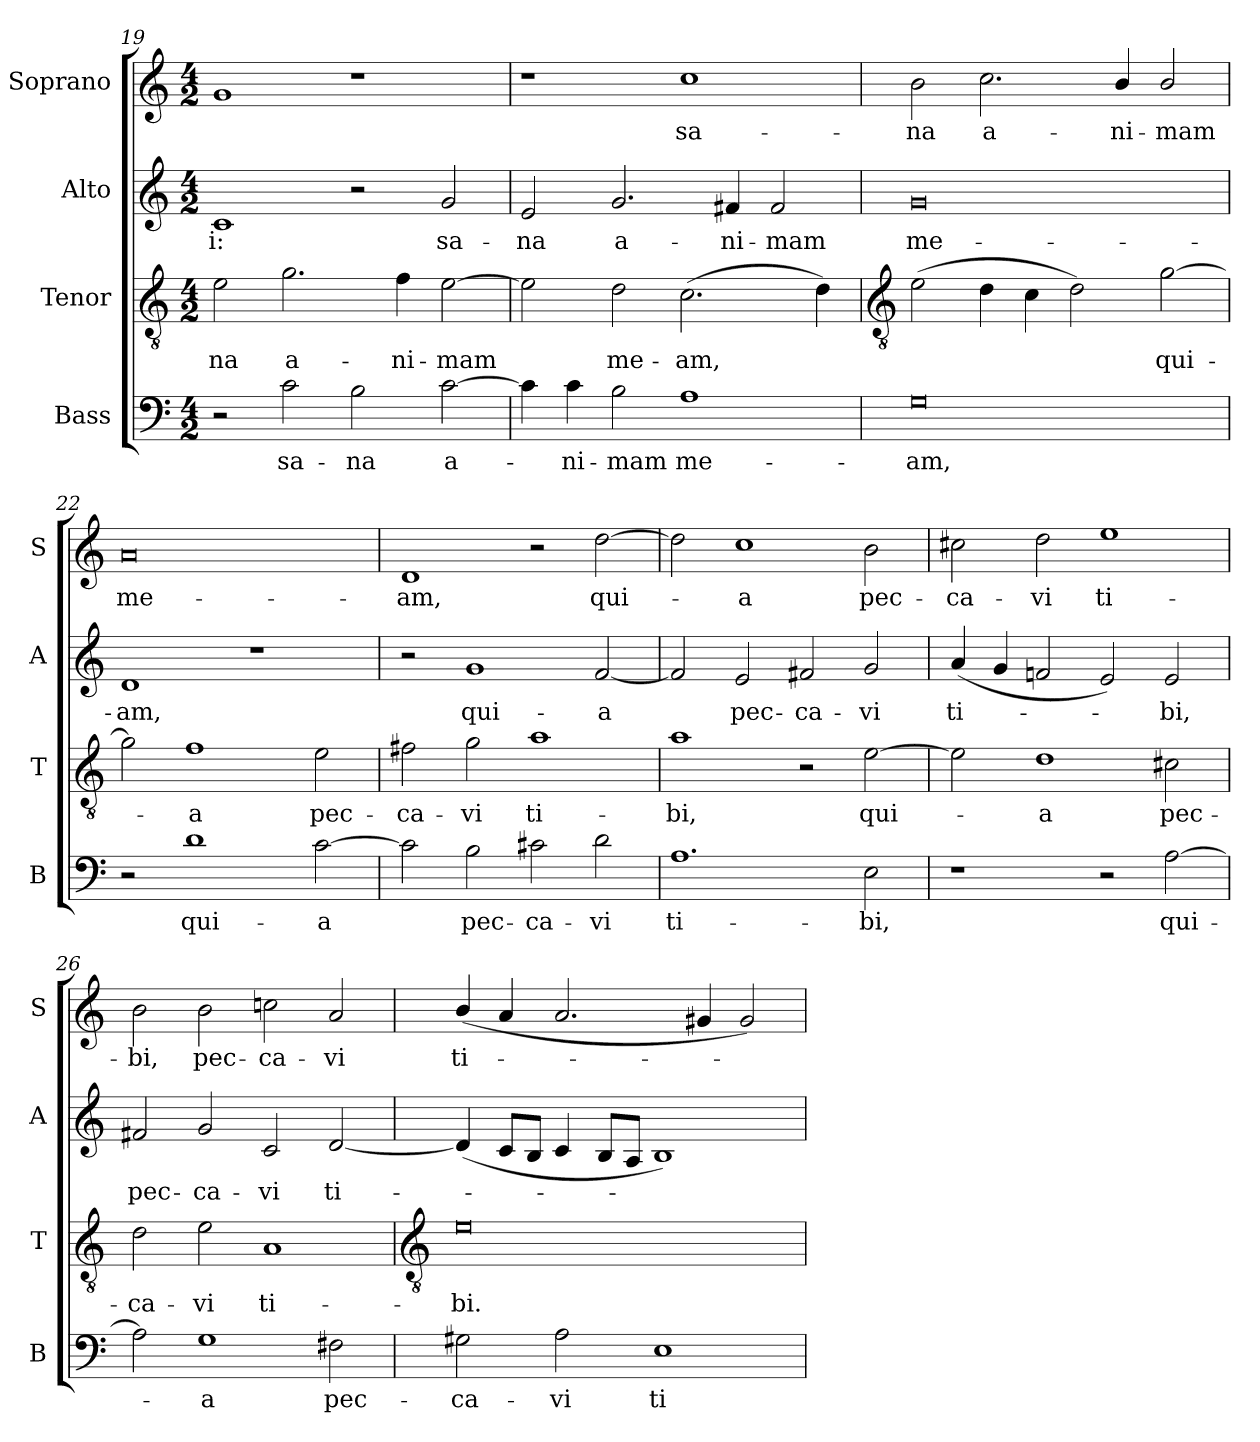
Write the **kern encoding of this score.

**kern	**text	**kern	**text	**kern	**text	**kern	**text
*part4	*part4	*part3	*part3	*part2	*part2	*part1	*part1
*staff4	*staff4	*staff3	*staff3	*staff2	*staff2	*staff1	*staff1
*I"Bass	*	*I"Tenor	*	*I"Alto	*	*I"Soprano	*
*I'B	*	*I'T	*	*I'A	*	*I'S	*
*clefF4	*	*clefGv2	*	*clefG2	*	*clefG2	*
*k[]	*	*k[]	*	*k[]	*	*k[]	*
*C:	*	*C:	*	*C:	*	*C:	*
*M4/2	*	*M4/2	*	*M4/2	*	*M4/2	*
=19	=19	=19	=19	=19	=19	=19	=19
!	!	!	!LO:LY:b	!	!LO:LY:b	!	!
2r	.	2e	-na	1c	-i:	1g	.
!	!LO:LY:b	!	!LO:LY:b	!	!	!	!
2c	sa-	2.g	a-	.	.	.	.
!	!LO:LY:b	!	!	!	!	!	!
2B	-na	.	.	2r	.	1r	.
!	!	!	!LO:LY:b	!	!	!	!
.	.	4f	-ni-	.	.	.	.
!	!LO:LY:b	!	!LO:LY:b	!	!LO:LY:b	!	!
[2c	a-	[2e	-mam	2g	sa-	.	.
=20	=20	=20	=20	=20	=20	=20	=20
!	!	!	!	!	!LO:LY:b	!	!
4c]	.	2e]	.	2e	-na	1r	.
!	!LO:LY:b	!	!	!	!	!	!
4c	ni-	.	.	.	.	.	.
!	!LO:LY:b	!	!LO:LY:b	!	!LO:LY:b	!	!
2B	-mam	2d	me-	2.g	a-	.	.
!	!LO:LY:b	!	!LO:LY:b	!	!	!	!LO:LY:b
1A	me-	(>2.c	-am,	.	.	1cc	sa-
!	!	!	!	!	!LO:LY:b	!	!
.	.	.	.	4f#X	-ni-	.	.
!	!	!	!	!	!LO:LY:b	!	!
.	.	.	.	2f#	-mam	.	.
.	.	4d)	.	.	.	.	.
!!LO:LB:g=z
=21	=21	=21	=21	=21	=21	=21	=21
*	*	*clefGv2	*	*	*	*	*
!	!LO:LY:b	!	!	!	!LO:LY:b	!	!LO:LY:b
0G	-am,	(>2e	.	0g	me-	2b	-na
!	!	!	!	!	!	!	!LO:LY:b
.	.	4d	.	.	.	2.cc	a-
.	.	4c	.	.	.	.	.
.	.	2d)	.	.	.	.	.
!	!	!	!	!	!	!	!LO:LY:b
.	.	.	.	.	.	4b/	-ni-
!	!	!	!LO:LY:b	!	!	!	!LO:LY:b
.	.	[2g	qui-	.	.	2b/	-mam
=22	=22	=22	=22	=22	=22	=22	=22
!	!	!	!	!	!LO:LY:b	!	!LO:LY:b
2r	.	2g]	.	1d	-am,	0a	me-
!	!LO:LY:b	!	!LO:LY:b	!	!	!	!
1d	qui-	1f	a	.	.	.	.
.	.	.	.	1r	.	.	.
!	!LO:LY:b	!	!LO:LY:b	!	!	!	!
[2c	-a	2e	pec-	.	.	.	.
=23	=23	=23	=23	=23	=23	=23	=23
!	!	!	!LO:LY:b	!	!	!	!LO:LY:b
2c]	.	2f#X	-ca-	2r	.	1d	-am,
!	!LO:LY:b	!	!LO:LY:b	!	!LO:LY:b	!	!
2B	pec-	2g	-vi	1g	qui-	.	.
!	!LO:LY:b	!	!LO:LY:b	!	!	!	!
2c#X	-ca-	1a	ti-	.	.	2r	.
!	!LO:LY:b	!	!	!	!LO:LY:b	!	!LO:LY:b
2d	-vi	.	.	[2f	-a	[2dd	qui-
=24	=24	=24	=24	=24	=24	=24	=24
!	!LO:LY:b	!	!LO:LY:b	!	!	!	!
1.A	ti-	1a	-bi,	2f]	.	2dd]	.
!	!	!	!	!	!LO:LY:b	!	!LO:LY:b
.	.	.	.	2e	pec-	1cc	a
!	!	!	!	!	!LO:LY:b	!	!
.	.	2r	.	2f#X	-ca-	.	.
!	!LO:LY:b	!	!LO:LY:b	!	!LO:LY:b	!	!LO:LY:b
2E	-bi,	[2e	qui-	2g	-vi	2b	pec-
=25	=25	=25	=25	=25	=25	=25	=25
!	!	!	!	!	!LO:LY:b	!	!LO:LY:b
1r	.	2e]	.	(<4a	ti-	2cc#X	-ca-
.	.	.	.	4g	.	.	.
!	!	!	!LO:LY:b	!	!	!	!LO:LY:b
.	.	1d	a	2fn	.	2dd	-vi
!	!	!	!	!	!	!	!LO:LY:b
2r	.	.	.	2e)	.	1ee	ti-
!	!LO:LY:b	!	!LO:LY:b	!	!LO:LY:b	!	!
[2A	qui-	2c#X	pec-	2e	bi,	.	.
=26	=26	=26	=26	=26	=26	=26	=26
!	!	!	!LO:LY:b	!	!LO:LY:b	!	!LO:LY:b
2A]	.	2d	-ca-	2f#X	pec-	2b	-bi,
!	!LO:LY:b	!	!LO:LY:b	!	!LO:LY:b	!	!LO:LY:b
1G	a	2e	-vi	2g	-ca-	2b	pec-
!	!	!	!LO:LY:b	!	!LO:LY:b	!	!LO:LY:b
.	.	1A	ti-	2c	-vi	2ccn	-ca-
!	!LO:LY:b	!	!	!	!LO:LY:b	!	!LO:LY:b
2F#X	pec-	.	.	[2d	ti-	2a	-vi
!!LO:LB:g=z
=27	=27	=27	=27	=27	=27	=27	=27
*	*	*clefGv2	*	*	*	*	*
!	!LO:LY:b	!	!LO:LY:b	!	!	!	!LO:LY:b
2G#X	-ca-	0e	-bi.	(<4d]	.	(<4b/	ti-
.	.	.	.	8cL	.	4a	.
.	.	.	.	8BJ	.	.	.
!	!LO:LY:b	!	!	!	!	!	!
2A	-vi	.	.	4c	.	2.a	.
.	.	.	.	8BL	.	.	.
.	.	.	.	8AJ	.	.	.
!	!LO:LY:b	!	!	!	!	!	!
1E	ti-	.	.	1B)	.	.	.
.	.	.	.	.	.	4g#X	.
.	.	.	.	.	.	2g#)	.
=	=	=	=	=	=	=	=
*-	*-	*-	*-	*-	*-	*-	*-
